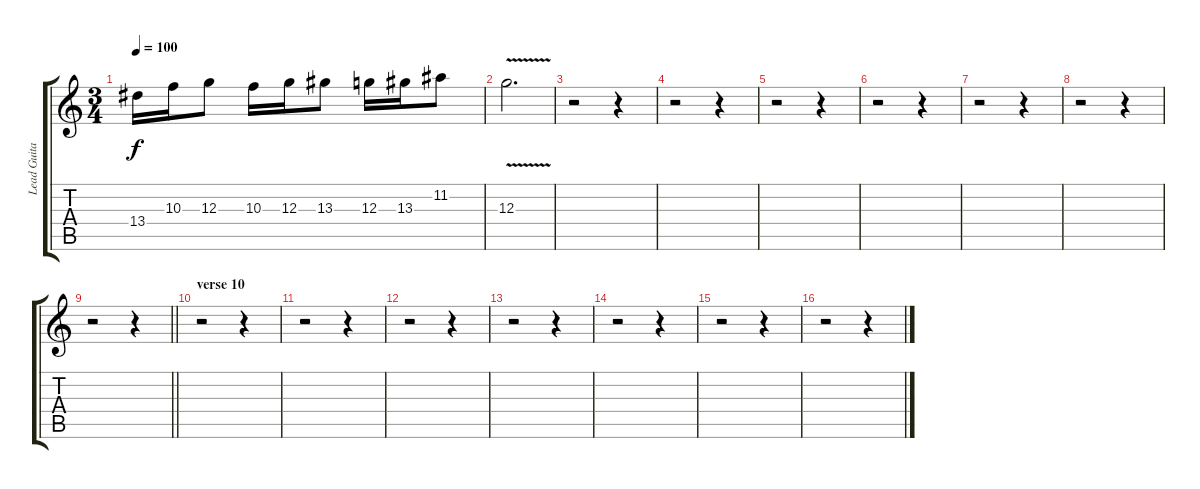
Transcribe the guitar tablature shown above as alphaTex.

\track ("Lead Guitar 1" "Lead Guita") {instrument distortionguitar}
\staff {score tabs}
\tuning (E4 B3 G3 D3 A2 E2) {hide}
\ts (3 4)
\tempo 100
\clef g2
\ks c
13.4.16{dy f} 10.3.16 12.3.8 10.3.16 12.3.16 13.3.8 12.3.16 13.3.16 11.2.8 |
12.3{v}.2{d} |
r.2 r.4 |
r.2 r.4 |
r.2 r.4 |
r.2 r.4 |
r.2 r.4 |
r.2 r.4 |
\barLineRight lightlight
r.2 r.4 |
\section ("" "verse 10")
r.2 r.4 |
r.2 r.4 |
r.2 r.4 |
r.2 r.4 |
r.2 r.4 |
r.2 r.4 |
r.2 r.4
